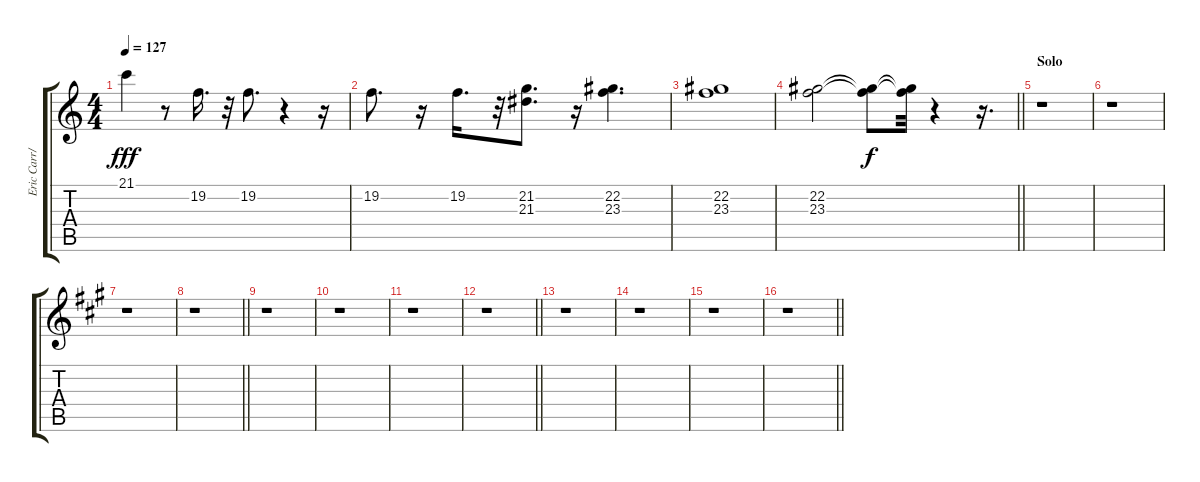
\track ("Eric Carr/Gene Simmons (Backing Vocals)" "Eric Carr/") {instrument lead4chiff}
\staff {score tabs}
\tuning (Eb4 Bb3 Gb3 Db3 Ab2 Eb2) {hide}
\ts (4 4)
\tempo 127
\clef g2
\ks c
21.1.4{dy fff} r.8 19.2.16{d} r.32 19.2.8{d} r.4 r.16 |
19.2.8{d} r.16 19.2.16{d} r.32 (21.2 21.3).8{d} r.16 (22.2 23.3).4{d} |
(22.2 23.3).1 |
\barLineRight lightlight
(22.2 23.3).2 (22.2{t} 23.3{t}).8{dy f} (22.2{t} 23.3{t}).32 r.4 r.16{d} |
\section ("" "Solo")
r.1 |
r.1 |
\ks a
r.1 |
\barLineRight lightlight
r.1 |
r.1 |
r.1 |
r.1 |
\barLineRight lightlight
r.1 |
r.1 |
r.1 |
r.1 |
\barLineRight lightlight
r.1
